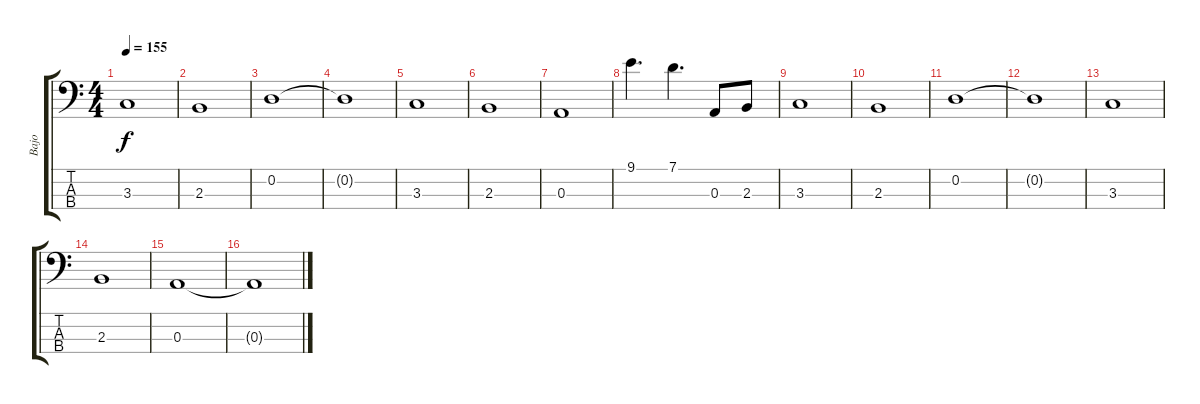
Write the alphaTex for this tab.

\track ("Bajo" "Bajo") {instrument electricbassfinger}
\staff {score tabs}
\tuning (G2 D2 A1 E1) {hide}
\ts (4 4)
\tempo 155
\clef f4
\ks c
3.3.1{dy f} |
2.3.1 |
0.2.1 |
0.2{t}.1 |
3.3.1 |
2.3.1 |
0.3.1 |
9.1.4{d} 7.1.4{d} 0.3.8 2.3.8 |
3.3.1 |
2.3.1 |
0.2.1 |
0.2{t}.1 |
3.3.1 |
2.3.1 |
0.3.1 |
0.3{t}.1
